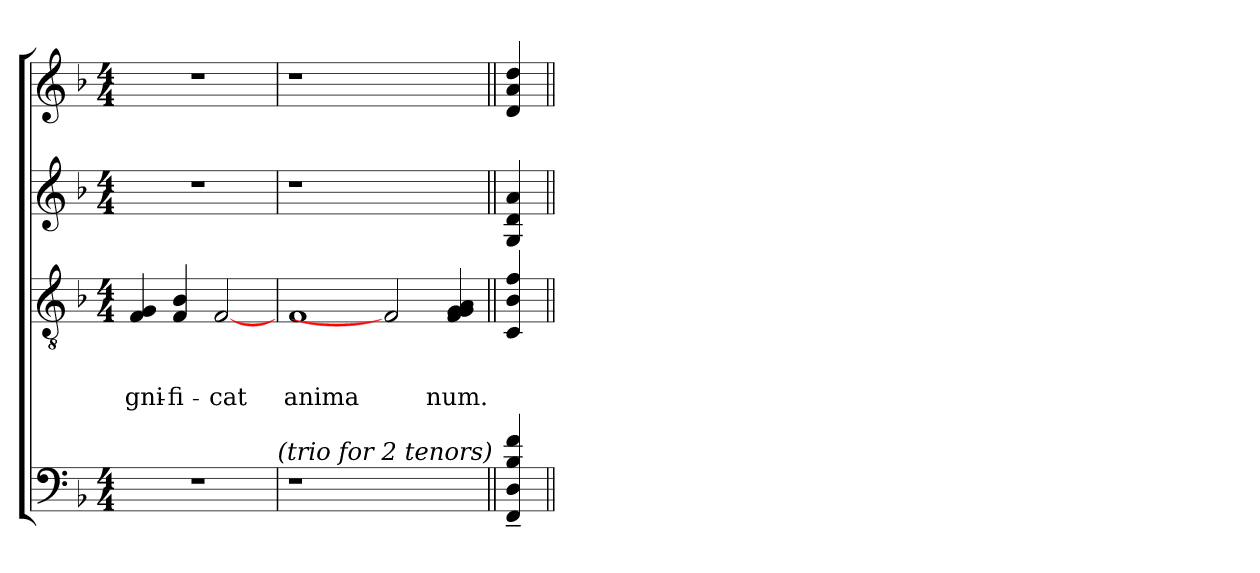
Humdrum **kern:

**kern	**kern	**text	**text	**text	**kern	**kern
*part4	*part3	*part3	*part3	*part3	*part2	*part1
*staff4	*staff3	*staff3	*staff3	*staff3	*staff2	*staff1
*clefF4	*clefGv2	*	*	*	*clefG2	*clefG2
*k[b-]	*k[b-]	*	*	*	*k[b-]	*k[b-]
*F:	*F:	*	*	*	*F:	*F:
*M4/4	*M4/4	*	*	*	*M4/4	*M4/4
=1	=1	=1	=1	=1	=1	=1
!	!LO:N:n=1:head=solid	!	!	!	!	!
!	!LO:N:n=2:head=solid	!	!	!LO:LY:b	!	!
1r	4F/ 4G/	.	.	-gni-	1r	1r
!	!LO:N:n=1:head=solid	!	!	!	!	!
!	!LO:N:n=2:head=solid	!	!	!LO:LY:b:rj	!	!
.	4F/ 4B-/	.	.	-fi-	.	.
!	!	!	!	!LO:LY:b	!	!
.	[2F	.	.	-cat	.	.
!LO:TX:a:i:t=(trio for 2 tenors)	!	!	!	!	!	!
=2	=2	=2	=2	=2	=2	=2
!	!	!	!	!LO:LY:b	!	!
1r	1F	.	.	anima	1r	1r
2.ryy	2F]	.	.	.	2.ryy	2.ryy
!	!LO:N:n=1:head=solid	!	!	!	!	!
!	!LO:N:n=2:head=solid	!	!	!	!	!
!	!LO:N:n=3:head=solid	!	!	!	!	!
!	!LO:N:n=4:head=solid	!	!	!LO:LY:b:rj	!	!
.	4F/ 4G/ 4G/ 4A/	.	.	-num.	.	.
=3||	=3||	=3||	=3||	=3||	=3||	=3||
4FF/~> 4D/~> 4B-/~> 4f/~>	4C/ 4B-/ 4f/	.	.	.	4G/ 4d/ 4a/	4d/ 4a/ 4dd/
=||	=||	=||	=||	=||	=||	=||
*-	*-	*-	*-	*-	*-	*-
